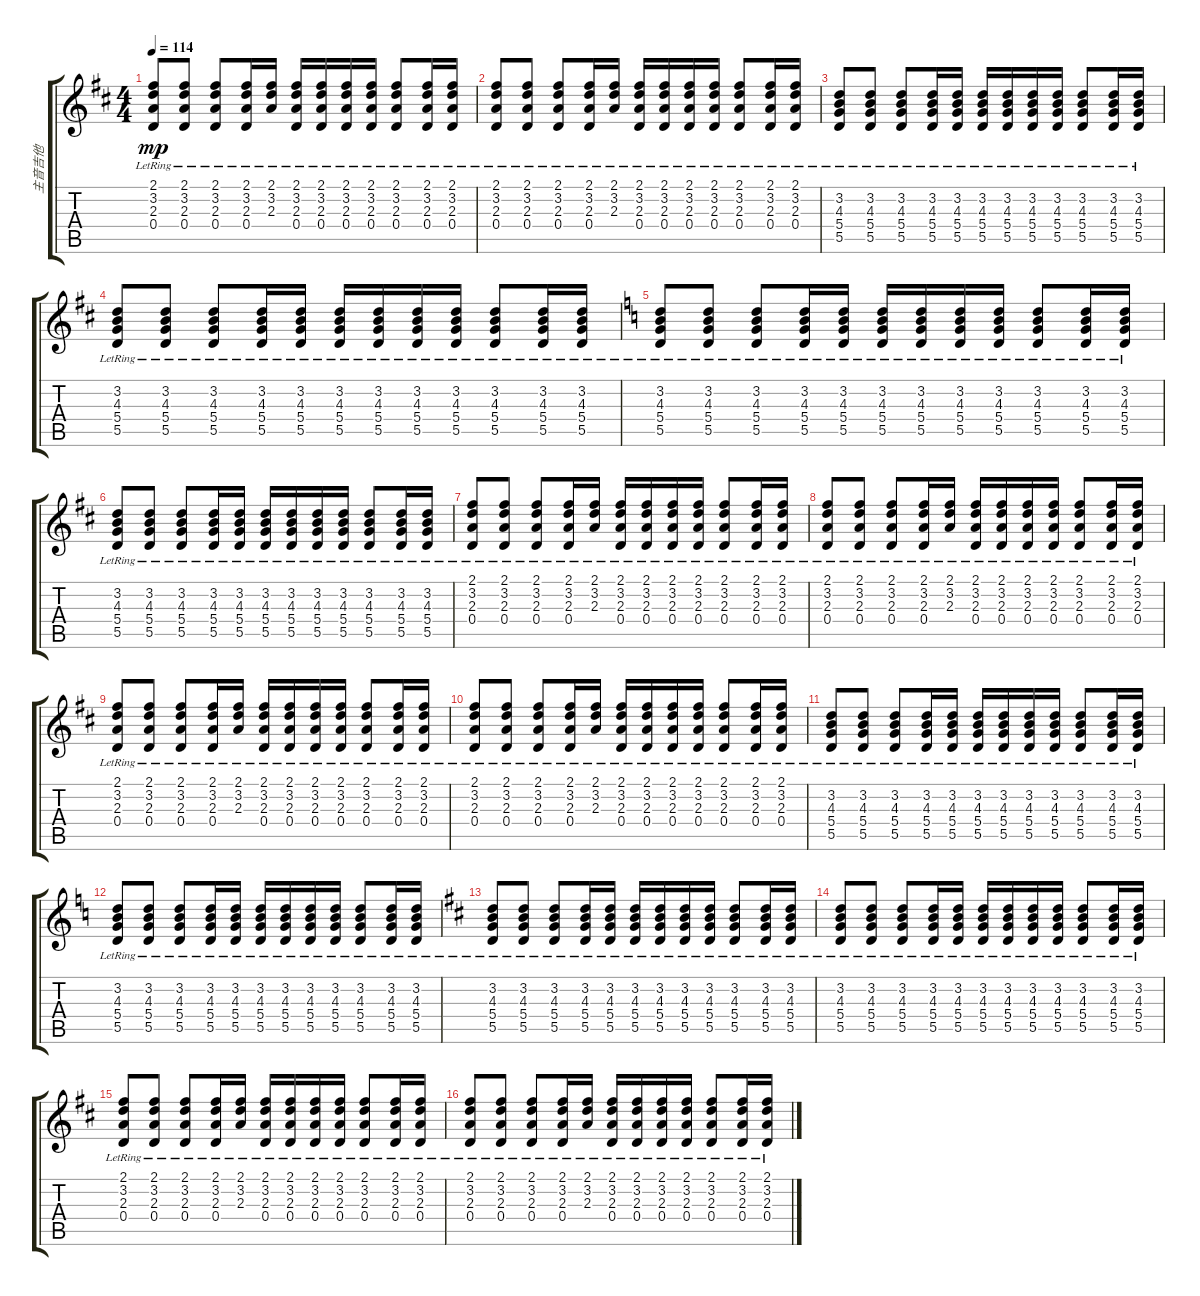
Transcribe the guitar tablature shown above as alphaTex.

\track ("主音吉他" "主音吉他") {instrument acousticguitarsteel}
\staff {score tabs}
\tuning (E4 B3 G3 D3 A2 E2) {hide}
\ts (4 4)
\tempo 114
\clef g2
\ks d
(2.1{lr} 3.2{lr} 2.3{lr} 0.4{lr}).8{dy mp} (2.1{lr} 3.2{lr} 2.3{lr} 0.4{lr}).8 (2.1{lr} 3.2{lr} 2.3{lr} 0.4{lr}).8 (2.1{lr} 3.2{lr} 2.3{lr} 0.4{lr}).16 (2.1{lr} 3.2{lr} 2.3{lr}).16 (2.1{lr} 3.2{lr} 2.3{lr} 0.4{lr}).16 (2.1{lr} 3.2{lr} 2.3{lr} 0.4{lr}).16 (2.1{lr} 3.2{lr} 2.3{lr} 0.4{lr}).16 (2.1{lr} 3.2{lr} 2.3{lr} 0.4{lr}).16 (2.1{lr} 3.2{lr} 2.3{lr} 0.4{lr}).8 (2.1{lr} 3.2{lr} 2.3{lr} 0.4{lr}).16 (2.1{lr} 3.2{lr} 2.3{lr} 0.4{lr}).16 |
(2.1{lr} 3.2{lr} 2.3{lr} 0.4{lr}).8 (2.1{lr} 3.2{lr} 2.3{lr} 0.4{lr}).8 (2.1{lr} 3.2{lr} 2.3{lr} 0.4{lr}).8 (2.1{lr} 3.2{lr} 2.3{lr} 0.4{lr}).16 (2.1{lr} 3.2{lr} 2.3{lr}).16 (2.1{lr} 3.2{lr} 2.3{lr} 0.4{lr}).16 (2.1{lr} 3.2{lr} 2.3{lr} 0.4{lr}).16 (2.1{lr} 3.2{lr} 2.3{lr} 0.4{lr}).16 (2.1{lr} 3.2{lr} 2.3{lr} 0.4{lr}).16 (2.1{lr} 3.2{lr} 2.3{lr} 0.4{lr}).8 (2.1{lr} 3.2{lr} 2.3{lr} 0.4{lr}).16 (2.1{lr} 3.2{lr} 2.3{lr} 0.4{lr}).16 |
(3.2{lr} 4.3{lr} 5.4{lr} 5.5{lr}).8 (3.2{lr} 4.3{lr} 5.4{lr} 5.5{lr}).8 (3.2{lr} 4.3{lr} 5.4{lr} 5.5{lr}).8 (3.2{lr} 4.3{lr} 5.4{lr} 5.5{lr}).16 (3.2{lr} 4.3{lr} 5.4{lr} 5.5{lr}).16 (3.2{lr} 4.3{lr} 5.4{lr} 5.5{lr}).16 (3.2{lr} 4.3{lr} 5.4{lr} 5.5{lr}).16 (3.2{lr} 4.3{lr} 5.4{lr} 5.5{lr}).16 (3.2{lr} 4.3{lr} 5.4{lr} 5.5{lr}).16 (3.2{lr} 4.3{lr} 5.4{lr} 5.5{lr}).8 (3.2{lr} 4.3{lr} 5.4{lr} 5.5{lr}).16 (3.2{lr} 4.3{lr} 5.4{lr} 5.5{lr}).16 |
(3.2{lr} 4.3{lr} 5.4{lr} 5.5{lr}).8 (3.2{lr} 4.3{lr} 5.4{lr} 5.5{lr}).8 (3.2{lr} 4.3{lr} 5.4{lr} 5.5{lr}).8 (3.2{lr} 4.3{lr} 5.4{lr} 5.5{lr}).16 (3.2{lr} 4.3{lr} 5.4{lr} 5.5{lr}).16 (3.2{lr} 4.3{lr} 5.4{lr} 5.5{lr}).16 (3.2{lr} 4.3{lr} 5.4{lr} 5.5{lr}).16 (3.2{lr} 4.3{lr} 5.4{lr} 5.5{lr}).16 (3.2{lr} 4.3{lr} 5.4{lr} 5.5{lr}).16 (3.2{lr} 4.3{lr} 5.4{lr} 5.5{lr}).8 (3.2{lr} 4.3{lr} 5.4{lr} 5.5{lr}).16 (3.2{lr} 4.3{lr} 5.4{lr} 5.5{lr}).16 |
\ks c
(3.2{lr} 4.3{lr} 5.4{lr} 5.5{lr}).8 (3.2{lr} 4.3{lr} 5.4{lr} 5.5{lr}).8 (3.2{lr} 4.3{lr} 5.4{lr} 5.5{lr}).8 (3.2{lr} 4.3{lr} 5.4{lr} 5.5{lr}).16 (3.2{lr} 4.3{lr} 5.4{lr} 5.5{lr}).16 (3.2{lr} 4.3{lr} 5.4{lr} 5.5{lr}).16 (3.2{lr} 4.3{lr} 5.4{lr} 5.5{lr}).16 (3.2{lr} 4.3{lr} 5.4{lr} 5.5{lr}).16 (3.2{lr} 4.3{lr} 5.4{lr} 5.5{lr}).16 (3.2{lr} 4.3{lr} 5.4{lr} 5.5{lr}).8 (3.2{lr} 4.3{lr} 5.4{lr} 5.5{lr}).16 (3.2{lr} 4.3{lr} 5.4{lr} 5.5{lr}).16 |
\ks d
(3.2{lr} 4.3{lr} 5.4{lr} 5.5{lr}).8 (3.2{lr} 4.3{lr} 5.4{lr} 5.5{lr}).8 (3.2{lr} 4.3{lr} 5.4{lr} 5.5{lr}).8 (3.2{lr} 4.3{lr} 5.4{lr} 5.5{lr}).16 (3.2{lr} 4.3{lr} 5.4{lr} 5.5{lr}).16 (3.2{lr} 4.3{lr} 5.4{lr} 5.5{lr}).16 (3.2{lr} 4.3{lr} 5.4{lr} 5.5{lr}).16 (3.2{lr} 4.3{lr} 5.4{lr} 5.5{lr}).16 (3.2{lr} 4.3{lr} 5.4{lr} 5.5{lr}).16 (3.2{lr} 4.3{lr} 5.4{lr} 5.5{lr}).8 (3.2{lr} 4.3{lr} 5.4{lr} 5.5{lr}).16 (3.2{lr} 4.3{lr} 5.4{lr} 5.5{lr}).16 |
(2.1{lr} 3.2{lr} 2.3{lr} 0.4{lr}).8 (2.1{lr} 3.2{lr} 2.3{lr} 0.4{lr}).8 (2.1{lr} 3.2{lr} 2.3{lr} 0.4{lr}).8 (2.1{lr} 3.2{lr} 2.3{lr} 0.4{lr}).16 (2.1{lr} 3.2{lr} 2.3{lr}).16 (2.1{lr} 3.2{lr} 2.3{lr} 0.4{lr}).16 (2.1{lr} 3.2{lr} 2.3{lr} 0.4{lr}).16 (2.1{lr} 3.2{lr} 2.3{lr} 0.4{lr}).16 (2.1{lr} 3.2{lr} 2.3{lr} 0.4{lr}).16 (2.1{lr} 3.2{lr} 2.3{lr} 0.4{lr}).8 (2.1{lr} 3.2{lr} 2.3{lr} 0.4{lr}).16 (2.1{lr} 3.2{lr} 2.3{lr} 0.4{lr}).16 |
(2.1{lr} 3.2{lr} 2.3{lr} 0.4{lr}).8 (2.1{lr} 3.2{lr} 2.3{lr} 0.4{lr}).8 (2.1{lr} 3.2{lr} 2.3{lr} 0.4{lr}).8 (2.1{lr} 3.2{lr} 2.3{lr} 0.4{lr}).16 (2.1{lr} 3.2{lr} 2.3{lr}).16 (2.1{lr} 3.2{lr} 2.3{lr} 0.4{lr}).16 (2.1{lr} 3.2{lr} 2.3{lr} 0.4{lr}).16 (2.1{lr} 3.2{lr} 2.3{lr} 0.4{lr}).16 (2.1{lr} 3.2{lr} 2.3{lr} 0.4{lr}).16 (2.1{lr} 3.2{lr} 2.3{lr} 0.4{lr}).8 (2.1{lr} 3.2{lr} 2.3{lr} 0.4{lr}).16 (2.1{lr} 3.2{lr} 2.3{lr} 0.4{lr}).16 |
(2.1{lr} 3.2{lr} 2.3{lr} 0.4{lr}).8 (2.1{lr} 3.2{lr} 2.3{lr} 0.4{lr}).8 (2.1{lr} 3.2{lr} 2.3{lr} 0.4{lr}).8 (2.1{lr} 3.2{lr} 2.3{lr} 0.4{lr}).16 (2.1{lr} 3.2{lr} 2.3{lr}).16 (2.1{lr} 3.2{lr} 2.3{lr} 0.4{lr}).16 (2.1{lr} 3.2{lr} 2.3{lr} 0.4{lr}).16 (2.1{lr} 3.2{lr} 2.3{lr} 0.4{lr}).16 (2.1{lr} 3.2{lr} 2.3{lr} 0.4{lr}).16 (2.1{lr} 3.2{lr} 2.3{lr} 0.4{lr}).8 (2.1{lr} 3.2{lr} 2.3{lr} 0.4{lr}).16 (2.1{lr} 3.2{lr} 2.3{lr} 0.4{lr}).16 |
(2.1{lr} 3.2{lr} 2.3{lr} 0.4{lr}).8 (2.1{lr} 3.2{lr} 2.3{lr} 0.4{lr}).8 (2.1{lr} 3.2{lr} 2.3{lr} 0.4{lr}).8 (2.1{lr} 3.2{lr} 2.3{lr} 0.4{lr}).16 (2.1{lr} 3.2{lr} 2.3{lr}).16 (2.1{lr} 3.2{lr} 2.3{lr} 0.4{lr}).16 (2.1{lr} 3.2{lr} 2.3{lr} 0.4{lr}).16 (2.1{lr} 3.2{lr} 2.3{lr} 0.4{lr}).16 (2.1{lr} 3.2{lr} 2.3{lr} 0.4{lr}).16 (2.1{lr} 3.2{lr} 2.3{lr} 0.4{lr}).8 (2.1{lr} 3.2{lr} 2.3{lr} 0.4{lr}).16 (2.1{lr} 3.2{lr} 2.3{lr} 0.4{lr}).16 |
(3.2{lr} 4.3{lr} 5.4{lr} 5.5{lr}).8 (3.2{lr} 4.3{lr} 5.4{lr} 5.5{lr}).8 (3.2{lr} 4.3{lr} 5.4{lr} 5.5{lr}).8 (3.2{lr} 4.3{lr} 5.4{lr} 5.5{lr}).16 (3.2{lr} 4.3{lr} 5.4{lr} 5.5{lr}).16 (3.2{lr} 4.3{lr} 5.4{lr} 5.5{lr}).16 (3.2{lr} 4.3{lr} 5.4{lr} 5.5{lr}).16 (3.2{lr} 4.3{lr} 5.4{lr} 5.5{lr}).16 (3.2{lr} 4.3{lr} 5.4{lr} 5.5{lr}).16 (3.2{lr} 4.3{lr} 5.4{lr} 5.5{lr}).8 (3.2{lr} 4.3{lr} 5.4{lr} 5.5{lr}).16 (3.2{lr} 4.3{lr} 5.4{lr} 5.5{lr}).16 |
\ks c
(3.2{lr} 4.3{lr} 5.4{lr} 5.5{lr}).8 (3.2{lr} 4.3{lr} 5.4{lr} 5.5{lr}).8 (3.2{lr} 4.3{lr} 5.4{lr} 5.5{lr}).8 (3.2{lr} 4.3{lr} 5.4{lr} 5.5{lr}).16 (3.2{lr} 4.3{lr} 5.4{lr} 5.5{lr}).16 (3.2{lr} 4.3{lr} 5.4{lr} 5.5{lr}).16 (3.2{lr} 4.3{lr} 5.4{lr} 5.5{lr}).16 (3.2{lr} 4.3{lr} 5.4{lr} 5.5{lr}).16 (3.2{lr} 4.3{lr} 5.4{lr} 5.5{lr}).16 (3.2{lr} 4.3{lr} 5.4{lr} 5.5{lr}).8 (3.2{lr} 4.3{lr} 5.4{lr} 5.5{lr}).16 (3.2{lr} 4.3{lr} 5.4{lr} 5.5{lr}).16 |
\ks d
(3.2{lr} 4.3{lr} 5.4{lr} 5.5{lr}).8 (3.2{lr} 4.3{lr} 5.4{lr} 5.5{lr}).8 (3.2{lr} 4.3{lr} 5.4{lr} 5.5{lr}).8 (3.2{lr} 4.3{lr} 5.4{lr} 5.5{lr}).16 (3.2{lr} 4.3{lr} 5.4{lr} 5.5{lr}).16 (3.2{lr} 4.3{lr} 5.4{lr} 5.5{lr}).16 (3.2{lr} 4.3{lr} 5.4{lr} 5.5{lr}).16 (3.2{lr} 4.3{lr} 5.4{lr} 5.5{lr}).16 (3.2{lr} 4.3{lr} 5.4{lr} 5.5{lr}).16 (3.2{lr} 4.3{lr} 5.4{lr} 5.5{lr}).8 (3.2{lr} 4.3{lr} 5.4{lr} 5.5{lr}).16 (3.2{lr} 4.3{lr} 5.4{lr} 5.5{lr}).16 |
(3.2{lr} 4.3{lr} 5.4{lr} 5.5{lr}).8 (3.2{lr} 4.3{lr} 5.4{lr} 5.5{lr}).8 (3.2{lr} 4.3{lr} 5.4{lr} 5.5{lr}).8 (3.2{lr} 4.3{lr} 5.4{lr} 5.5{lr}).16 (3.2{lr} 4.3{lr} 5.4{lr} 5.5{lr}).16 (3.2{lr} 4.3{lr} 5.4{lr} 5.5{lr}).16 (3.2{lr} 4.3{lr} 5.4{lr} 5.5{lr}).16 (3.2{lr} 4.3{lr} 5.4{lr} 5.5{lr}).16 (3.2{lr} 4.3{lr} 5.4{lr} 5.5{lr}).16 (3.2{lr} 4.3{lr} 5.4{lr} 5.5{lr}).8 (3.2{lr} 4.3{lr} 5.4{lr} 5.5{lr}).16 (3.2{lr} 4.3{lr} 5.4{lr} 5.5{lr}).16 |
(2.1{lr} 3.2{lr} 2.3{lr} 0.4{lr}).8 (2.1{lr} 3.2{lr} 2.3{lr} 0.4{lr}).8 (2.1{lr} 3.2{lr} 2.3{lr} 0.4{lr}).8 (2.1{lr} 3.2{lr} 2.3{lr} 0.4{lr}).16 (2.1{lr} 3.2{lr} 2.3{lr}).16 (2.1{lr} 3.2{lr} 2.3{lr} 0.4{lr}).16 (2.1{lr} 3.2{lr} 2.3{lr} 0.4{lr}).16 (2.1{lr} 3.2{lr} 2.3{lr} 0.4{lr}).16 (2.1{lr} 3.2{lr} 2.3{lr} 0.4{lr}).16 (2.1{lr} 3.2{lr} 2.3{lr} 0.4{lr}).8 (2.1{lr} 3.2{lr} 2.3{lr} 0.4{lr}).16 (2.1{lr} 3.2{lr} 2.3{lr} 0.4{lr}).16 |
(2.1{lr} 3.2{lr} 2.3{lr} 0.4{lr}).8 (2.1{lr} 3.2{lr} 2.3{lr} 0.4{lr}).8 (2.1{lr} 3.2{lr} 2.3{lr} 0.4{lr}).8 (2.1{lr} 3.2{lr} 2.3{lr} 0.4{lr}).16 (2.1{lr} 3.2{lr} 2.3{lr}).16 (2.1{lr} 3.2{lr} 2.3{lr} 0.4{lr}).16 (2.1{lr} 3.2{lr} 2.3{lr} 0.4{lr}).16 (2.1{lr} 3.2{lr} 2.3{lr} 0.4{lr}).16 (2.1{lr} 3.2{lr} 2.3{lr} 0.4{lr}).16 (2.1{lr} 3.2{lr} 2.3{lr} 0.4{lr}).8 (2.1{lr} 3.2{lr} 2.3{lr} 0.4{lr}).16 (2.1{lr} 3.2{lr} 2.3{lr} 0.4{lr}).16
